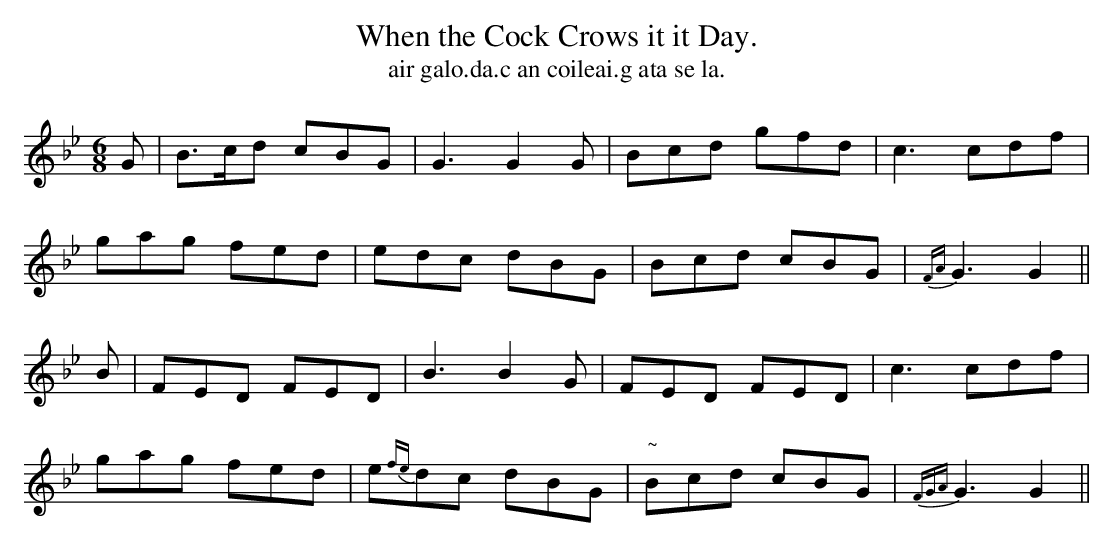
X:1
T: When the Cock Crows it it Day.
T: air galo.da.c an coileai.g ata se la.
M: 6/8
L: 1/8
K: Gm
G|B>cd cBG|G3 G2G|Bcd gfd|c3 cdf|
gag fed|edc dBG|Bcd cBG|{FA}G3 G2||
B|FED FED|B3 B2G|FED FED|c3 cdf|
gag fed|e{fe}dc dBG|"~"Bcd cBG|{FGA}G3 G2||
